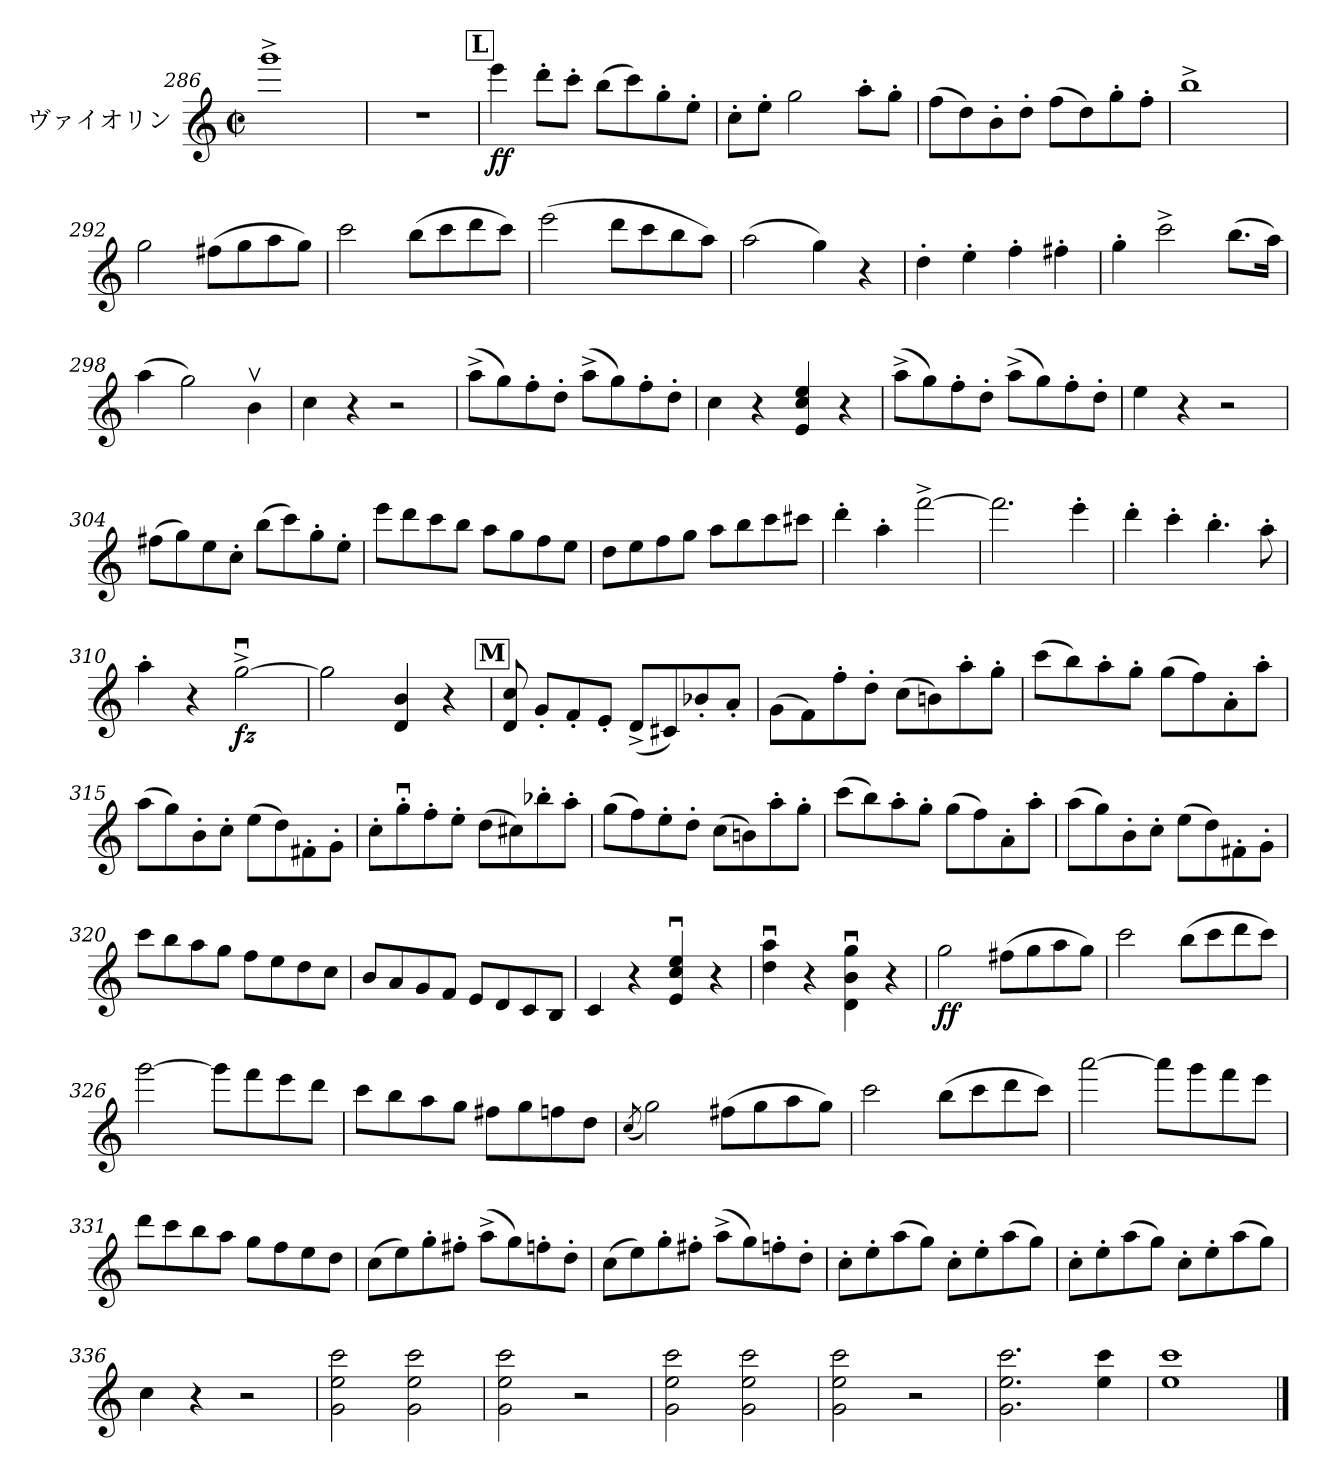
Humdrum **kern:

**kern	**dynam
*part1	*part1
*staff1	*staff1
*I"ヴァイオリン	*
*clefG2	*
*k[]	*
*M2/2	*
*met(c|)	*
=286	=286
1ggg^	.
=287	=287
1r	.
!!LO:REH:place=s1:a:B:fs=13:t=L
=288	=288
!	!LO:DY:b
4eee\	ff
8ddd'\L	.
8ccc'\J	.
(8bb\L	.
8ccc\)	.
8gg'\	.
8ee'\J	.
=289	=289
8cc'\L	.
8ee'\J	.
2gg\	.
8aa'\L	.
8gg'\J	.
!!LO:LB:g=z
=290	=290
(8ff\L	.
8dd\)	.
8b'\	.
8dd'\J	.
(8ff\L	.
8dd\)	.
8gg'\	.
8ff'\J	.
=291	=291
1bb^	.
=292	=292
2gg\	.
(8ff#X\L	.
8gg\	.
8aa\	.
8gg\J)	.
=293	=293
2ccc\	.
(8bb\L	.
8ccc\	.
8ddd\	.
8ccc\J)	.
=294	=294
(2eee\	.
8ddd\L	.
8ccc\	.
8bb\	.
8aa\J)	.
=295	=295
(2aa\	.
4gg\)	.
4r	.
=296	=296
4dd'\	.
4ee'\	.
4ff'\	.
4ff#X'\	.
!!LO:LB:g=z
=297	=297
4gg'\	.
2ccc^\	.
(8.bb\L	.
16aa\Jk)	.
=298	=298
(4aa\	.
2gg\)	.
4bv\	.
=299	=299
4cc\	.
4r	.
2r	.
=300	=300
(8aa^\L	.
8gg\)	.
8ff'\	.
8dd'\J	.
(8aa^\L	.
8gg\)	.
8ff'\	.
8dd'\J	.
=301	=301
4cc\	.
4r	.
4e/ 4cc/ 4ee/	.
4r	.
=302	=302
(8aa^\L	.
8gg\)	.
8ff'\	.
8dd'\J	.
(8aa^\L	.
8gg\)	.
8ff'\	.
8dd'\J	.
=303	=303
4ee\	.
4r	.
2r	.
!!LO:LB:g=z
=304	=304
(8ff#X\L	.
8gg\)	.
8ee\	.
8cc'\J	.
(8bb\L	.
8ccc\)	.
8gg'\	.
8ee'\J	.
=305	=305
8eee\L	.
8ddd\	.
8ccc\	.
8bb\J	.
8aa\L	.
8gg\	.
8ff\	.
8ee\J	.
=306	=306
8dd\L	.
8ee\	.
8ff\	.
8gg\J	.
8aa\L	.
8bb\	.
8ccc\	.
8ccc#X\J	.
=307	=307
4ddd'\	.
4aa'\	.
[2fff^\	.
=308	=308
2.fff\]	.
4eee'\	.
=309	=309
4ddd'\	.
4ccc'\	.
4.bb'\	.
8aa'\	.
!!LO:LB:g=z
=310	=310
4aa'\	.
4r	.
!	!LO:DY:b
[2ggu^\	fz
=311	=311
2gg\]	.
4d/ 4b/	.
4r	.
!!LO:REH:place=s1:a:B:fs=13:t=M
=312	=312
8d/ 8cc/	.
8g'/L	.
8f'/	.
8e'/J	.
(8d^/L	.
8c#X/)	.
8b-X'/	.
8a'/J	.
=313	=313
(8g\L	.
8f\)	.
8ff'\	.
8dd'\J	.
(8cc\L	.
8bn\)	.
8aa'\	.
8gg'\J	.
=314	=314
(8ccc\L	.
8bb\)	.
8aa'\	.
8gg'\J	.
(8gg\L	.
8ff\)	.
8a'\	.
8aa'\J	.
!!LO:LB:g=z
=315	=315
(8aa\L	.
8gg\)	.
8b'\	.
8cc'\J	.
(8ee\L	.
8dd\)	.
8f#X'\	.
8g'\J	.
=316	=316
8cc'\L	.
8ggu'\	.
8ff'\	.
8ee'\J	.
(8dd\L	.
8cc#X\)	.
8bb-X'\	.
8aa'\J	.
=317	=317
(8gg\L	.
8ff\)	.
8ee'\	.
8dd'\J	.
(8cc\L	.
8bn\)	.
8aa'\	.
8gg'\J	.
=318	=318
(8ccc\L	.
8bb\)	.
8aa'\	.
8gg'\J	.
(8gg\L	.
8ff\)	.
8a'\	.
8aa'\J	.
=319	=319
(8aa\L	.
8gg\)	.
8b'\	.
8cc'\J	.
(8ee\L	.
8dd\)	.
8f#X'\	.
8g'\J	.
!!LO:LB:g=z
=320	=320
8ccc\L	.
8bb\	.
8aa\	.
8gg\J	.
8ff\L	.
8ee\	.
8dd\	.
8cc\J	.
=321	=321
8b/L	.
8a/	.
8g/	.
8f/J	.
8e/L	.
8d/	.
8c/	.
8B/J	.
=322	=322
4c/	.
4r	.
4e/u 4cc/u 4ee/u	.
4r	.
=323	=323
4dd\u 4aa\u	.
4r	.
4d\u 4b\u 4gg\u	.
4r	.
=324	=324
!	!LO:DY:b
2gg\	ff
(8ff#X\L	.
8gg\	.
8aa\	.
8gg\J)	.
!!LO:LB:g=z
=325	=325
2ccc\	.
(8bb\L	.
8ccc\	.
8ddd\	.
8ccc\J)	.
=326	=326
[2ggg\	.
8ggg\L]	.
8fff\	.
8eee\	.
8ddd\J	.
=327	=327
8ccc\L	.
8bb\	.
8aa\	.
8gg\J	.
8ff#X\L	.
8gg\	.
8ffn\	.
8dd\J	.
=328	=328
(8qcc/	.
2gg\)	.
(8ff#X\L	.
8gg\	.
8aa\	.
8gg\J)	.
=329	=329
2ccc\	.
(8bb\L	.
8ccc\	.
8ddd\	.
8ccc\J)	.
=330	=330
[2aaa\	.
8aaa\L]	.
8ggg\	.
8fff\	.
8eee\J	.
!!LO:LB:g=z
=331	=331
8ddd\L	.
8ccc\	.
8bb\	.
8aa\J	.
8gg\L	.
8ff\	.
8ee\	.
8dd\J	.
=332	=332
(8cc\L	.
8ee\)	.
8gg'\	.
8ff#X'\J	.
(8aa^\L	.
8gg\)	.
8ffn'\	.
8dd'\J	.
=333	=333
(8cc\L	.
8ee\)	.
8gg'\	.
8ff#X'\J	.
(8aa^\L	.
8gg\)	.
8ffn'\	.
8dd'\J	.
=334	=334
8cc'\L	.
8ee'\	.
(8aa\	.
8gg\J)	.
8cc'\L	.
8ee'\	.
(8aa\	.
8gg\J)	.
!!LO:LB:g=z
=335	=335
8cc'\L	.
8ee'\	.
(8aa\	.
8gg\J)	.
8cc'\L	.
8ee'\	.
(8aa\	.
8gg\J)	.
=336	=336
4cc\	.
4r	.
2r	.
=337	=337
2g\ 2ee\ 2ccc\	.
2g\ 2ee\ 2ccc\	.
=338	=338
2g\ 2ee\ 2ccc\	.
2r	.
=339	=339
2g\ 2ee\ 2ccc\	.
2g\ 2ee\ 2ccc\	.
=340	=340
2g\ 2ee\ 2ccc\	.
2r	.
=341	=341
2.g\ 2.ee\ 2.ccc\	.
4ee\ 4ccc\	.
=342	=342
1ee 1ccc	.
==	==
*-	*-
